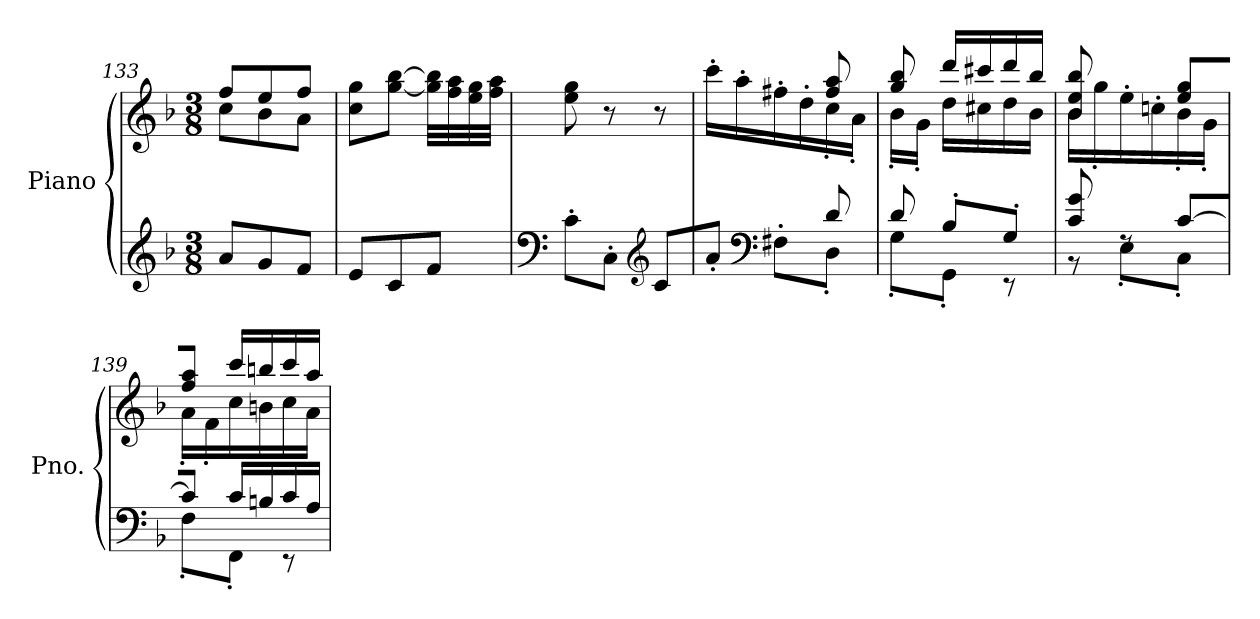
**kern	**kern
*part1	*part1
*staff2	*staff1
*I"Piano	*
*I'Pno.	*
*clefG2	*clefG2
*k[b-]	*k[b-]
*M3/8	*M3/8
=133	=133
*	*^
8a/L	8ff/L	8cc\L
8g/	8ee/	8b-\
8f/J	8ff/J	8a\J
*	*v	*v
=134	=134
8e/L	8cc\ 8gg\L
8c/	[8gg\ [8bb-\J
8f/J	32gg\] 32bb-\]LLL
.	32ff\ 32aa\
.	32ee\ 32gg\
.	32ff\ 32aa\JJJ
=135	=135
*clefF4	*
8c'\L	8ee\ 8gg\
8C'\J	8r
*clefG2	*
8c/L	8r
=136	=136
*^	*^
8a'/J	8reeeyy	4reeeyy	16ccc'\LL
.	.	.	16aa'\
*clefF4	*	*	*
8rAyy	8F#X'\L	.	16ff#X'\
.	.	.	16dd'\
8d/	8D'\J	8ff#/ 8aa/	16cc'\
.	.	.	16a'\JJ
!!LO:LB:g=z	!!
=137	=137	=137	=137
8d/	8G'\L	8gg/ 8bb-/	16b-'\LL
.	.	.	16g'\JJ
8B-'/L	8GG'\J	16ddd/LL	16dd\LL
.	.	16ccc#X/	16cc#X\
8G'/J	8r	16ddd/	16dd\
.	.	16bb-/JJ	16b-\JJ
=138	=138	=138	=138
8c/ 8g/	8r	8b-/ 8ee/ 8bb-/	16b-\LL
.	.	.	16gg'\
8rF	8E'\L	8rffyy	16ee'\
.	.	.	16ccn'\
[8c/L	8C'\J	8ee/ 8gg/L	16b-'\
.	.	.	16g'\JJ
=139	=139	=139	=139
8c/J]	8F'\L	8ff/ 8aa/J	16a'\LL
.	.	.	16f'\
16c/LL	8FF:'\J	16ccc/LL	16cc\
16Bn/	.	16bbn/	16bn\
16c/	8r	16ccc/	16cc\
16A/JJ	.	16aa/JJ	16a\JJ
*v	*v	*	*
*	*v	*v
=	=
*-	*-
